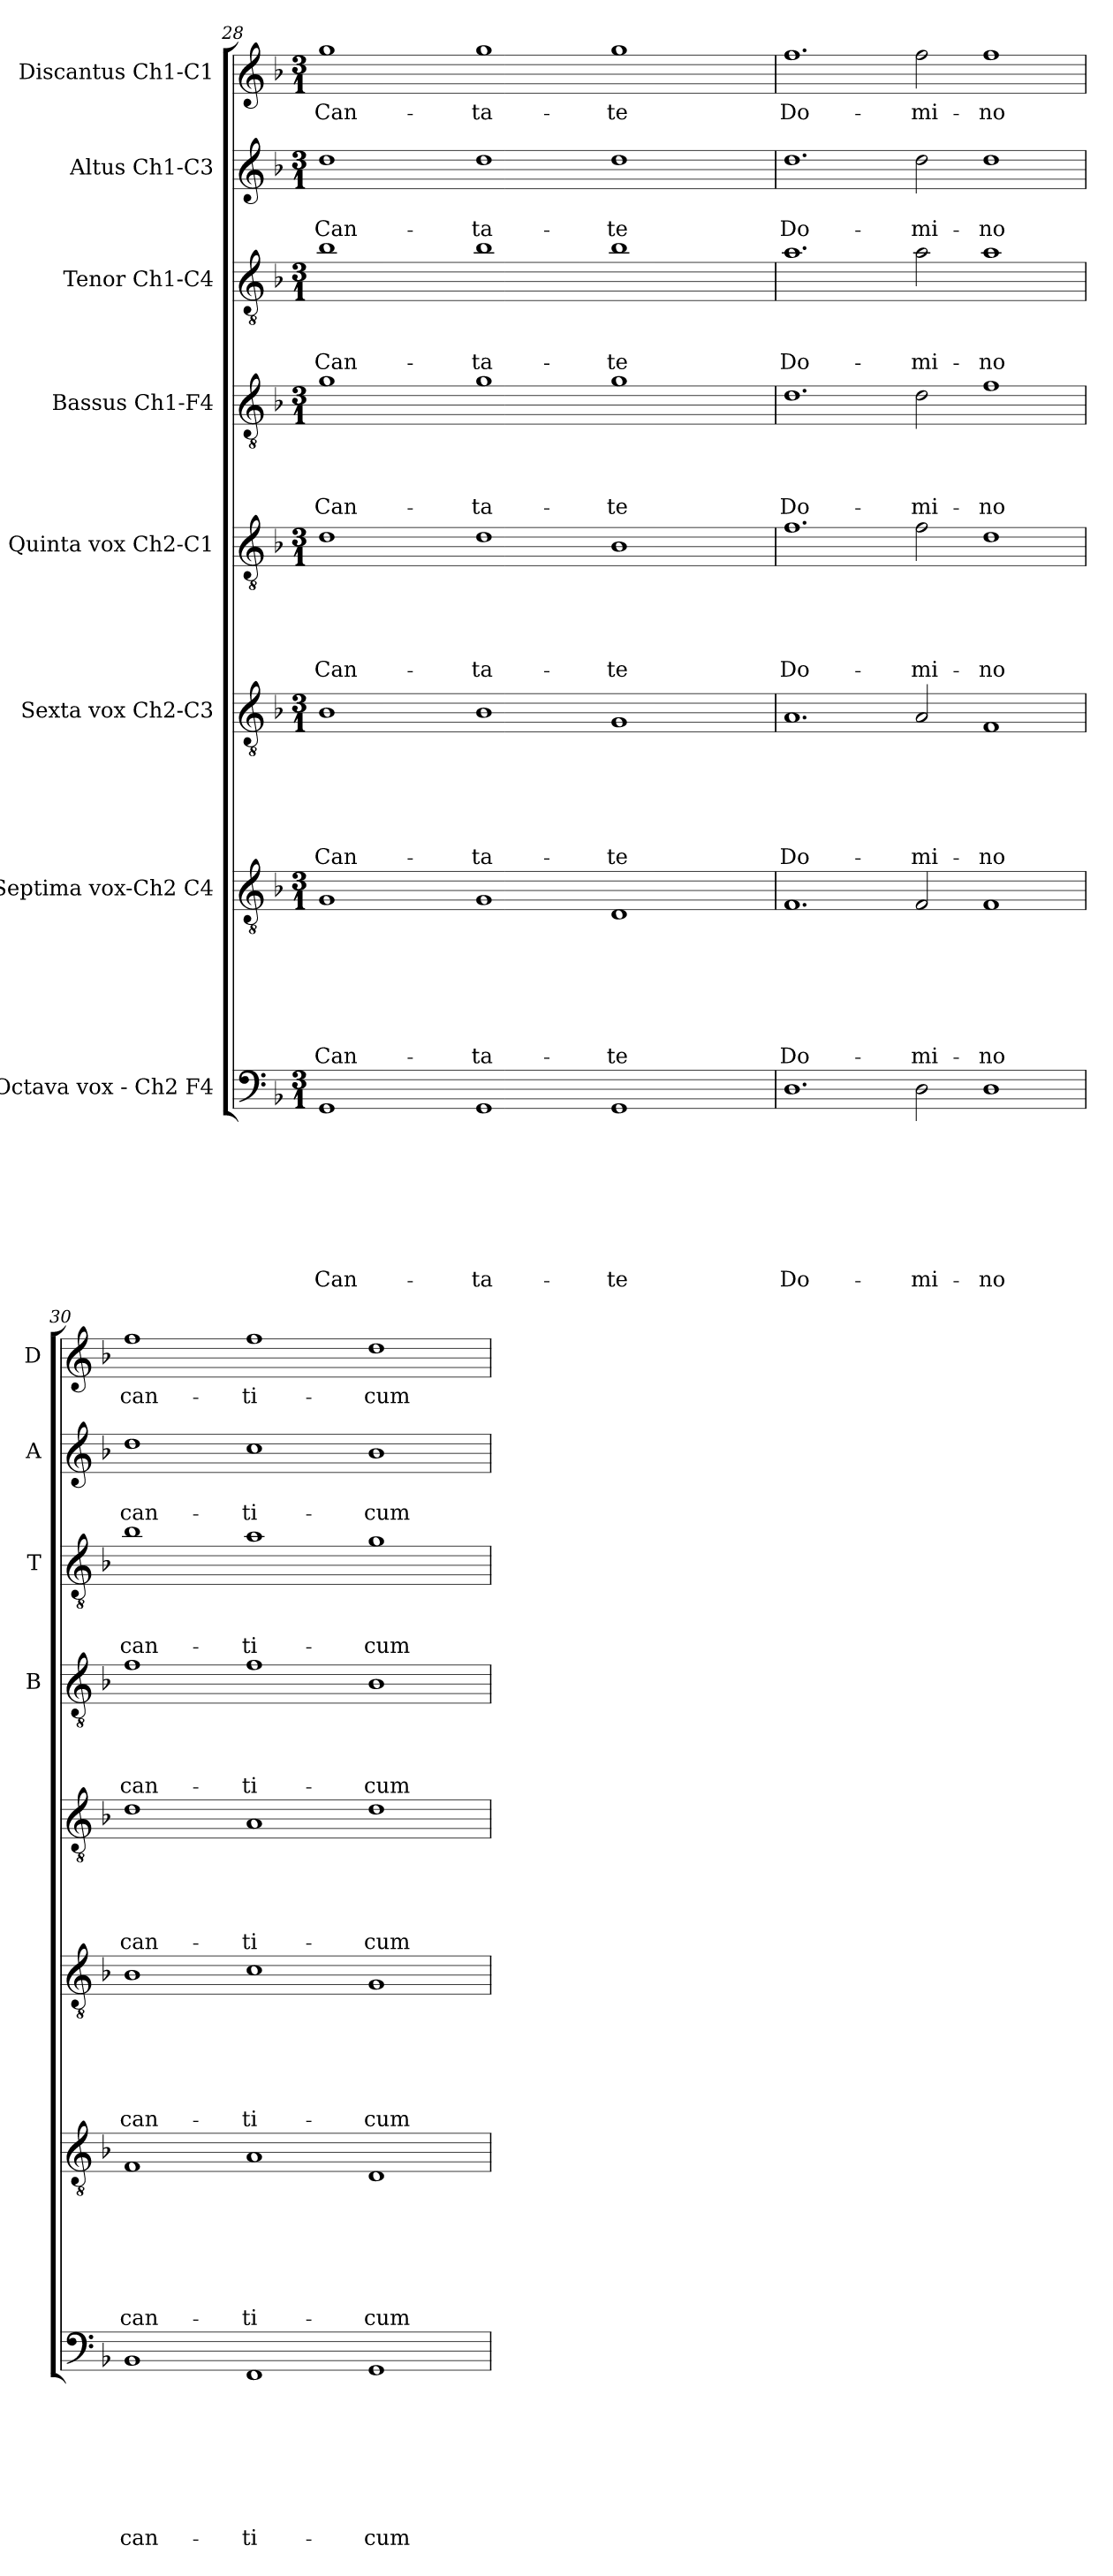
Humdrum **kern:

**kern	**text	**text	**text	**text	**text	**text	**text	**text	**kern	**text	**text	**text	**text	**text	**text	**text	**kern	**text	**text	**text	**text	**text	**text	**kern	**text	**text	**text	**text	**text	**kern	**text	**text	**text	**text	**kern	**text	**text	**text	**kern	**text	**text	**kern	**text
*part8	*part8	*part8	*part8	*part8	*part8	*part8	*part8	*part8	*part7	*part7	*part7	*part7	*part7	*part7	*part7	*part7	*part6	*part6	*part6	*part6	*part6	*part6	*part6	*part5	*part5	*part5	*part5	*part5	*part5	*part4	*part4	*part4	*part4	*part4	*part3	*part3	*part3	*part3	*part2	*part2	*part2	*part1	*part1
*staff8	*staff8	*staff8	*staff8	*staff8	*staff8	*staff8	*staff8	*staff8	*staff7	*staff7	*staff7	*staff7	*staff7	*staff7	*staff7	*staff7	*staff6	*staff6	*staff6	*staff6	*staff6	*staff6	*staff6	*staff5	*staff5	*staff5	*staff5	*staff5	*staff5	*staff4	*staff4	*staff4	*staff4	*staff4	*staff3	*staff3	*staff3	*staff3	*staff2	*staff2	*staff2	*staff1	*staff1
*I"Octava vox - Ch2 F4	*	*	*	*	*	*	*	*	*I"Septima  vox-Ch2 C4	*	*	*	*	*	*	*	*I"Sexta vox  Ch2-C3	*	*	*	*	*	*	*I"Quinta vox  Ch2-C1	*	*	*	*	*	*I"Bassus  Ch1-F4	*	*	*	*	*I"Tenor Ch1-C4	*	*	*	*I"Altus  Ch1-C3	*	*	*I"Discantus  Ch1-C1	*
*	*	*	*	*	*	*	*	*	*	*	*	*	*	*	*	*	*	*	*	*	*	*	*	*	*	*	*	*	*	*I'B	*	*	*	*	*I'T	*	*	*	*I'A	*	*	*I'D	*
*clefF4	*	*	*	*	*	*	*	*	*clefGv2	*	*	*	*	*	*	*	*clefGv2	*	*	*	*	*	*	*clefGv2	*	*	*	*	*	*clefGv2	*	*	*	*	*clefGv2	*	*	*	*clefG2	*	*	*clefG2	*
*k[b-]	*	*	*	*	*	*	*	*	*k[b-]	*	*	*	*	*	*	*	*k[b-]	*	*	*	*	*	*	*k[b-]	*	*	*	*	*	*k[b-]	*	*	*	*	*k[b-]	*	*	*	*k[b-]	*	*	*k[b-]	*
*F:	*	*	*	*	*	*	*	*	*F:	*	*	*	*	*	*	*	*F:	*	*	*	*	*	*	*F:	*	*	*	*	*	*F:	*	*	*	*	*F:	*	*	*	*F:	*	*	*F:	*
*M3/1	*	*	*	*	*	*	*	*	*M3/1	*	*	*	*	*	*	*	*M3/1	*	*	*	*	*	*	*M3/1	*	*	*	*	*	*M3/1	*	*	*	*	*M3/1	*	*	*	*M3/1	*	*	*M3/1	*
=28	=28	=28	=28	=28	=28	=28	=28	=28	=28	=28	=28	=28	=28	=28	=28	=28	=28	=28	=28	=28	=28	=28	=28	=28	=28	=28	=28	=28	=28	=28	=28	=28	=28	=28	=28	=28	=28	=28	=28	=28	=28	=28	=28
!	!	!	!	!	!	!	!	!LO:LY:b	!	!	!	!	!	!	!	!LO:LY:b	!	!	!	!	!	!	!LO:LY:b	!	!	!	!	!	!LO:LY:b	!	!	!	!	!LO:LY:b	!	!	!	!LO:LY:b	!	!	!LO:LY:b	!	!LO:LY:b
*^	*	*	*	*	*	*	*	*	*^	*	*	*	*	*	*	*	*^	*	*	*	*	*	*	*^	*	*	*	*	*	*^	*	*	*	*	*^	*	*	*	*^	*	*	*	*
1GG	12ryy	.	.	.	.	.	.	.	Can-	1G	12ryy	.	.	.	.	.	.	Can-	1B-	12ryy	.	.	.	.	.	Can-	1d	12ryy	.	.	.	.	Can-	1g	12ryy	.	.	.	Can-	1b-	12ryy	.	.	Can-	1dd	12ryy	.	Can-	1gg	Can-
.	48.ryy	.	.	.	.	.	.	.	.	.	48.ryy	.	.	.	.	.	.	.	.	48.ryy	.	.	.	.	.	.	.	48.ryy	.	.	.	.	.	.	48.ryy	.	.	.	.	.	48.ryy	.	.	.	.	48.ryy	.	.	.	.
.	3%2ryy	.	.	.	.	.	.	.	.	.	3%2ryy	.	.	.	.	.	.	.	.	3%2ryy	.	.	.	.	.	.	.	3%2ryy	.	.	.	.	.	.	3%2ryy	.	.	.	.	.	3%2ryy	.	.	.	.	3%2ryy	.	.	.	.
.	3%2ryy	.	.	.	.	.	.	.	.	.	3%2ryy	.	.	.	.	.	.	.	.	3%2ryy	.	.	.	.	.	.	.	3%2ryy	.	.	.	.	.	.	3%2ryy	.	.	.	.	.	3%2ryy	.	.	.	.	3%2ryy	.	.	.	.
!	!	!	!	!	!	!	!	!	!LO:LY:b	!	!	!	!	!	!	!	!	!LO:LY:b	!	!	!	!	!	!	!	!LO:LY:b	!	!	!	!	!	!	!LO:LY:b	!	!	!	!	!	!LO:LY:b	!	!	!	!	!LO:LY:b	!	!	!	!LO:LY:b	!	!LO:LY:b
1GG	.	.	.	.	.	.	.	.	-ta-	1G	.	.	.	.	.	.	.	-ta-	1B-	.	.	.	.	.	.	-ta-	1d	.	.	.	.	.	-ta-	1g	.	.	.	.	-ta-	1b-	.	.	.	-ta-	1dd	.	.	-ta-	1gg	-ta-
.	3%2ryy	.	.	.	.	.	.	.	.	.	3%2ryy	.	.	.	.	.	.	.	.	3%2ryy	.	.	.	.	.	.	.	3%2ryy	.	.	.	.	.	.	3%2ryy	.	.	.	.	.	3%2ryy	.	.	.	.	3%2ryy	.	.	.	.
!	!	!	!	!	!	!	!	!	!LO:LY:b	!	!	!	!	!	!	!	!	!LO:LY:b	!	!	!	!	!	!	!	!LO:LY:b	!	!	!	!	!	!	!LO:LY:b	!	!	!	!	!	!LO:LY:b	!	!	!	!	!LO:LY:b	!	!	!	!LO:LY:b	!	!LO:LY:b
1GG	.	.	.	.	.	.	.	.	-te	1D	.	.	.	.	.	.	.	-te	1G	.	.	.	.	.	.	-te	1B-	.	.	.	.	.	-te	1g	.	.	.	.	-te	1b-	.	.	.	-te	1dd	.	.	-te	1gg	-te
.	3%2ryy	.	.	.	.	.	.	.	.	.	3%2ryy	.	.	.	.	.	.	.	.	3%2ryy	.	.	.	.	.	.	.	3%2ryy	.	.	.	.	.	.	3%2ryy	.	.	.	.	.	3%2ryy	.	.	.	.	3%2ryy	.	.	.	.
.	6ryy	.	.	.	.	.	.	.	.	.	6ryy	.	.	.	.	.	.	.	.	6ryy	.	.	.	.	.	.	.	6ryy	.	.	.	.	.	.	6ryy	.	.	.	.	.	6ryy	.	.	.	.	6ryy	.	.	.	.
.	24ryy	.	.	.	.	.	.	.	.	.	24ryy	.	.	.	.	.	.	.	.	24ryy	.	.	.	.	.	.	.	24ryy	.	.	.	.	.	.	24ryy	.	.	.	.	.	24ryy	.	.	.	.	24ryy	.	.	.	.
.	96ryy	.	.	.	.	.	.	.	.	.	96ryy	.	.	.	.	.	.	.	.	96ryy	.	.	.	.	.	.	.	96ryy	.	.	.	.	.	.	96ryy	.	.	.	.	.	96ryy	.	.	.	.	96ryy	.	.	.	.
=29	=29	=29	=29	=29	=29	=29	=29	=29	=29	=29	=29	=29	=29	=29	=29	=29	=29	=29	=29	=29	=29	=29	=29	=29	=29	=29	=29	=29	=29	=29	=29	=29	=29	=29	=29	=29	=29	=29	=29	=29	=29	=29	=29	=29	=29	=29	=29	=29	=29	=29
!	!	!	!	!	!	!	!	!	!LO:LY:b	!	!	!	!	!	!	!	!	!LO:LY:b	!	!	!	!	!	!	!	!LO:LY:b	!	!	!	!	!	!	!LO:LY:b	!	!	!	!	!	!LO:LY:b	!	!	!	!	!LO:LY:b	!	!	!	!LO:LY:b	!	!LO:LY:b
*v	*v	*	*	*	*	*	*	*	*	*	*	*	*	*	*	*	*	*	*v	*v	*	*	*	*	*	*	*v	*v	*	*	*	*	*	*v	*v	*	*	*	*	*v	*v	*	*	*	*v	*v	*	*	*	*
*	*	*	*	*	*	*	*	*	*v	*v	*	*	*	*	*	*	*	*	*	*	*	*	*	*	*	*	*	*	*	*	*	*	*	*	*	*	*	*	*	*	*	*	*	*
1.D	.	.	.	.	.	.	.	Do-	1.F	.	.	.	.	.	.	Do-	1.A	.	.	.	.	.	Do-	1.f	.	.	.	.	Do-	1.d	.	.	.	Do-	1.a	.	.	Do-	1.dd	.	Do-	1.ff	Do-
!	!	!	!	!	!	!	!	!LO:LY:b	!	!	!	!	!	!	!	!LO:LY:b	!	!	!	!	!	!	!LO:LY:b	!	!	!	!	!	!LO:LY:b	!	!	!	!	!LO:LY:b	!	!	!	!LO:LY:b	!	!	!LO:LY:b	!	!LO:LY:b
2D\	.	.	.	.	.	.	.	-mi-	2F/	.	.	.	.	.	.	-mi-	2A/	.	.	.	.	.	-mi-	2f\	.	.	.	.	-mi-	2d\	.	.	.	-mi-	2a\	.	.	-mi-	2dd\	.	-mi-	2ff\	-mi-
!	!	!	!	!	!	!	!	!LO:LY:b	!	!	!	!	!	!	!	!LO:LY:b	!	!	!	!	!	!	!LO:LY:b	!	!	!	!	!	!LO:LY:b	!	!	!	!	!LO:LY:b	!	!	!	!LO:LY:b	!	!	!LO:LY:b	!	!LO:LY:b
1D	.	.	.	.	.	.	.	-no	1F	.	.	.	.	.	.	-no	1F	.	.	.	.	.	-no	1d	.	.	.	.	-no	1f	.	.	.	-no	1a	.	.	-no	1dd	.	-no	1ff	-no
!!LO:LB:g=z
=30	=30	=30	=30	=30	=30	=30	=30	=30	=30	=30	=30	=30	=30	=30	=30	=30	=30	=30	=30	=30	=30	=30	=30	=30	=30	=30	=30	=30	=30	=30	=30	=30	=30	=30	=30	=30	=30	=30	=30	=30	=30	=30	=30
!	!	!	!	!	!	!	!	!LO:LY:b	!	!	!	!	!	!	!	!LO:LY:b	!	!	!	!	!	!	!LO:LY:b	!	!	!	!	!	!LO:LY:b	!	!	!	!	!LO:LY:b	!	!	!	!LO:LY:b	!	!	!LO:LY:b	!	!LO:LY:b
1BB-	.	.	.	.	.	.	.	can-	1F	.	.	.	.	.	.	can-	1B-	.	.	.	.	.	can-	1d	.	.	.	.	can-	1f	.	.	.	can-	1b-	.	.	can-	1dd	.	can-	1ff	can-
!	!	!	!	!	!	!	!	!LO:LY:b	!	!	!	!	!	!	!	!LO:LY:b	!	!	!	!	!	!	!LO:LY:b	!	!	!	!	!	!LO:LY:b	!	!	!	!	!LO:LY:b	!	!	!	!LO:LY:b	!	!	!LO:LY:b	!	!LO:LY:b
1FF	.	.	.	.	.	.	.	-ti-	1A	.	.	.	.	.	.	-ti-	1c	.	.	.	.	.	-ti-	1A	.	.	.	.	-ti-	1f	.	.	.	-ti-	1a	.	.	-ti-	1cc	.	-ti-	1ff	-ti-
!	!	!	!	!	!	!	!	!LO:LY:b	!	!	!	!	!	!	!	!LO:LY:b	!	!	!	!	!	!	!LO:LY:b	!	!	!	!	!	!LO:LY:b	!	!	!	!	!LO:LY:b	!	!	!	!LO:LY:b	!	!	!LO:LY:b	!	!LO:LY:b
1GG	.	.	.	.	.	.	.	-cum	1D	.	.	.	.	.	.	-cum	1G	.	.	.	.	.	-cum	1d	.	.	.	.	-cum	1B-	.	.	.	-cum	1g	.	.	-cum	1b-	.	-cum	1dd	-cum
=	=	=	=	=	=	=	=	=	=	=	=	=	=	=	=	=	=	=	=	=	=	=	=	=	=	=	=	=	=	=	=	=	=	=	=	=	=	=	=	=	=	=	=
*-	*-	*-	*-	*-	*-	*-	*-	*-	*-	*-	*-	*-	*-	*-	*-	*-	*-	*-	*-	*-	*-	*-	*-	*-	*-	*-	*-	*-	*-	*-	*-	*-	*-	*-	*-	*-	*-	*-	*-	*-	*-	*-	*-
